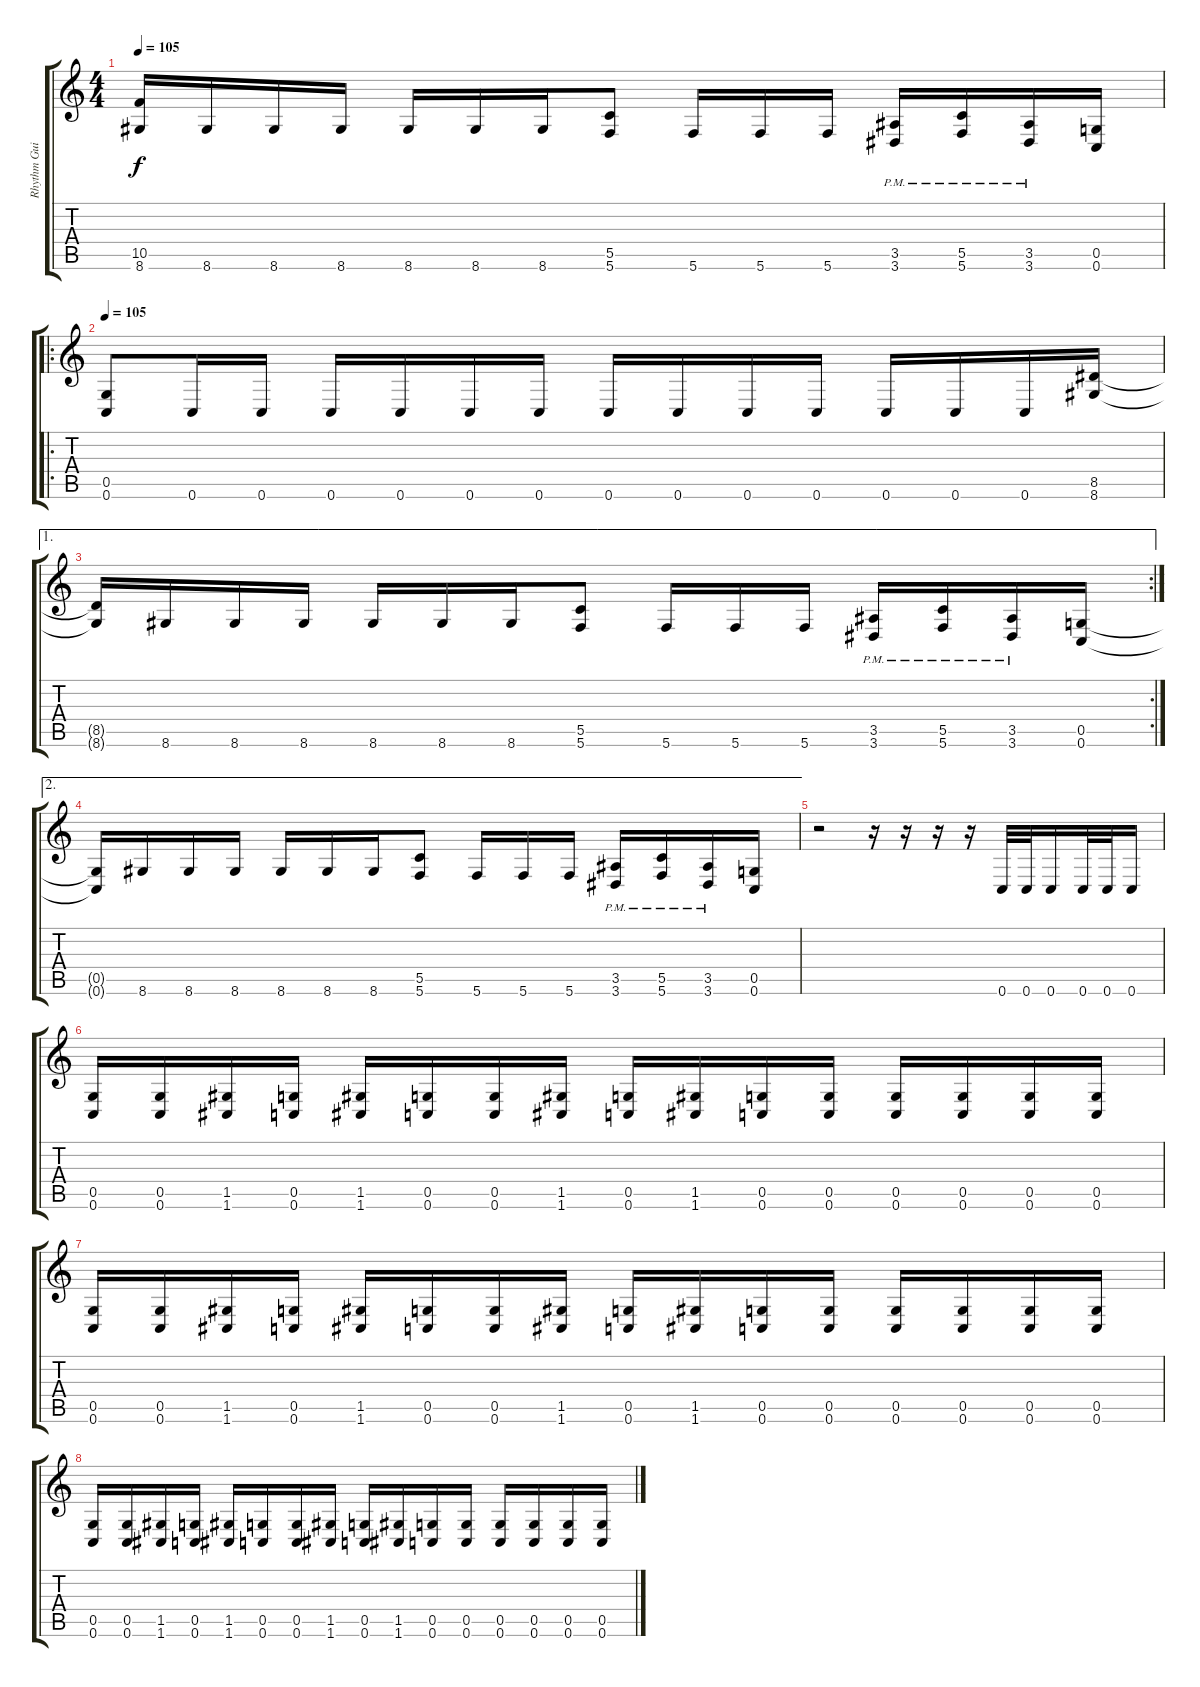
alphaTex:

\track ("Rhythm Guitar" "Rhythm Gui") {instrument distortionguitar}
\staff {score tabs}
\tuning (D4 A3 F3 C3 G2 C2) {hide}
\ts (4 4)
\tempo 105
\clef g2
\ks c
(10.5 8.6{t}).16{dy f} 8.6.16 8.6.16 8.6.16 8.6.16 8.6.16 8.6.16 (5.5 5.6).8 5.6.16 5.6.16 5.6.16 (3.5{pm} 3.6{pm}).16 (5.5{pm} 5.6{pm}).16 (3.5{pm} 3.6{pm}).16 (0.5 0.6).16 |
\ro
\tempo 105
(0.5 0.6).8 0.6.16 0.6.16 0.6.16 0.6.16 0.6.16 0.6.16 0.6.16 0.6.16 0.6.16 0.6.16 0.6.16 0.6.16 0.6.16 (8.5 8.6).16 |
\ae 1
\rc 2
(8.5{t} 8.6{t}).16 8.6.16 8.6.16 8.6.16 8.6.16 8.6.16 8.6.16 (5.5 5.6).8 5.6.16 5.6.16 5.6.16 (3.5{pm} 3.6{pm}).16 (5.5{pm} 5.6{pm}).16 (3.5{pm} 3.6{pm}).16 (0.5 0.6).16 |
\ae 2
(0.5{t} 0.6{t}).16 8.6.16 8.6.16 8.6.16 8.6.16 8.6.16 8.6.16 (5.5 5.6).8 5.6.16 5.6.16 5.6.16 (3.5{pm} 3.6{pm}).16 (5.5{pm} 5.6{pm}).16 (3.5{pm} 3.6{pm}).16 (0.5 0.6).16 |
r.2 r.16 r.16 r.16 r.16 0.6.32 0.6.32 0.6.16 0.6.32 0.6.32 0.6.16 |
(0.5 0.6).16 (0.5 0.6).16 (1.5 1.6).16 (0.5 0.6).16 (1.5 1.6).16 (0.5 0.6).16 (0.5 0.6).16 (1.5 1.6).16 (0.5 0.6).16 (1.5 1.6).16 (0.5 0.6).16 (0.5 0.6).16 (0.5 0.6).16 (0.5 0.6).16 (0.5 0.6).16 (0.5 0.6).16 |
(0.5 0.6).16 (0.5 0.6).16 (1.5 1.6).16 (0.5 0.6).16 (1.5 1.6).16 (0.5 0.6).16 (0.5 0.6).16 (1.5 1.6).16 (0.5 0.6).16 (1.5 1.6).16 (0.5 0.6).16 (0.5 0.6).16 (0.5 0.6).16 (0.5 0.6).16 (0.5 0.6).16 (0.5 0.6).16 |
(0.5 0.6).16 (0.5 0.6).16 (1.5 1.6).16 (0.5 0.6).16 (1.5 1.6).16 (0.5 0.6).16 (0.5 0.6).16 (1.5 1.6).16 (0.5 0.6).16 (1.5 1.6).16 (0.5 0.6).16 (0.5 0.6).16 (0.5 0.6).16 (0.5 0.6).16 (0.5 0.6).16 (0.5 0.6).16
